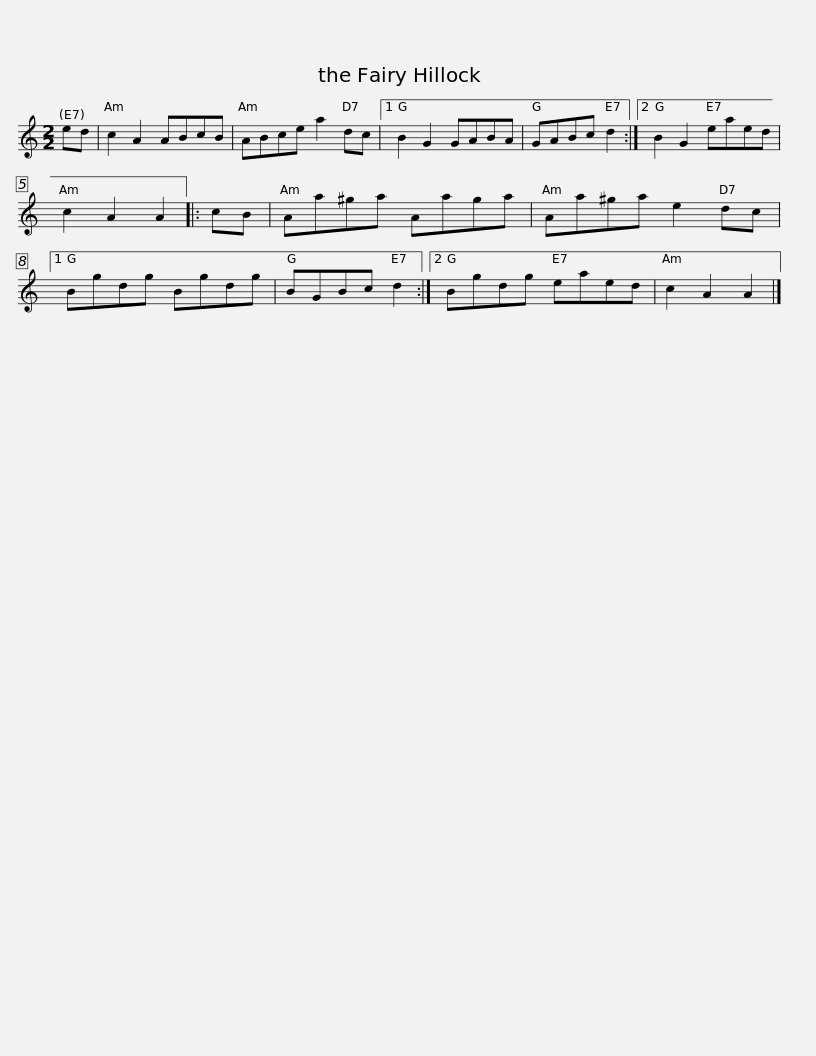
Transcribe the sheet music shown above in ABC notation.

X:1
L:1/8
M:2/2
I:linebreak $
K:C
V:1 treble
V:1
 ed | c2 A2 ABcB | ABce a2 dc |1 B2 G2 GABA | GABc d2 :|2 %5
 B2 G2 eaed | c2 A2 A2 |: cB |$ Aa^ga Aaga | Aa^ga e2 dc |1 %10
 Bgdg Bgdg | BGBc d2 :|2 Bgdg eaed | c2 A2 A2 |] %14
